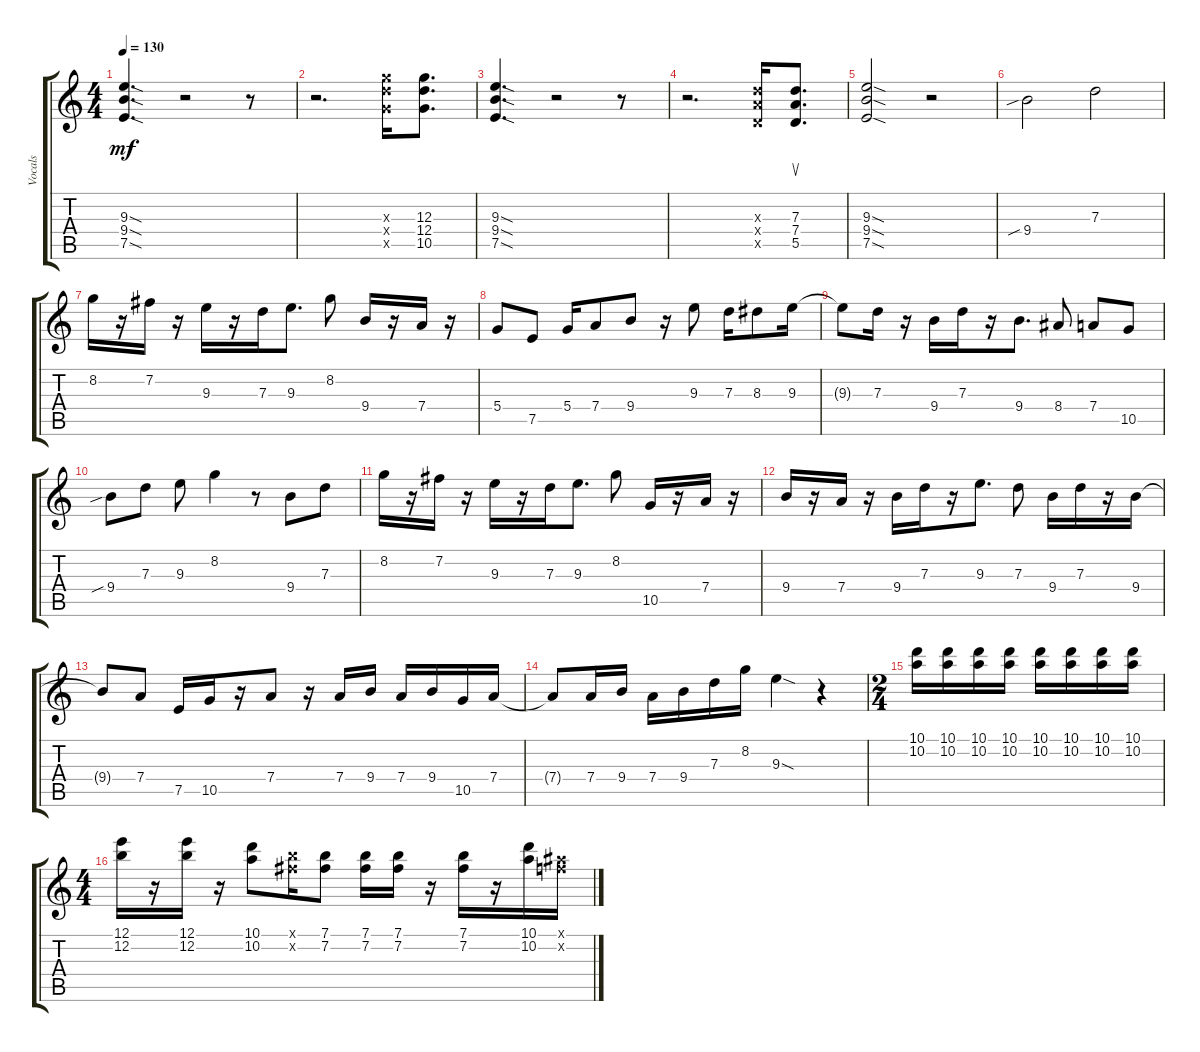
\track ("Vocals" "Vocals") {instrument acousticguitarnylon}
\staff {score tabs}
\tuning (E4 B3 G3 D3 A2 E2) {hide}
\ts (4 4)
\tempo 130
\clef g2
\ks c
(9.3{sod} 9.4{sod} 7.5{sod}).4{d dy mf} r.2 r.8 |
r.2{d} (12.3{x} 12.4{x} 10.5{x}).16 (12.3 12.4 10.5).8{d} |
(9.3{sod} 9.4{sod} 7.5{sod}).4{d} r.2 r.8 |
r.2{d} (7.3{x} 7.4{x} 5.5{x}).16 (7.3 7.4 5.5).8{d su} |
(9.3{sod} 9.4{sod} 7.5{sod}).2 r.2 |
9.4{sib}.2 7.3.2 |
8.2.16 r.16 7.2.16 r.16 9.3.16 r.16 7.3.16 9.3.8{d} 8.2.8 9.4.16 r.16 7.4.16 r.16 |
5.4.8 7.5.8 5.4.16 7.4.8 9.4.8 r.16 9.3.8 7.3.16 8.3.8 9.3.16 |
9.3{t}.8 7.3.16 r.16 9.4.16 7.3.16 r.16 9.4.8{d} 8.4.8 7.4.8 10.5.8 |
9.4{sib}.8 7.3.8 9.3.8 8.2.4 r.8 9.4.8 7.3.8 |
8.2.16 r.16 7.2.16 r.16 9.3.16 r.16 7.3.16 9.3.8{d} 8.2.8 10.5.16 r.16 7.4.16 r.16 |
9.4.16 r.16 7.4.16 r.16 9.4.16 7.3.16 r.16 9.3.8{d} 7.3.8 9.4.16 7.3.16 r.16 9.4.16 |
9.4{t}.8 7.4.8 7.5.16 10.5.16 r.16 7.4.8 r.16 7.4.16 9.4.16 7.4.16 9.4.16 10.5.16 7.4.16 |
7.4{t}.8 7.4.16 9.4.16 7.4.16 9.4.16 7.3.16 8.2.16 9.3{sod}.4 r.4 |
\ts (2 4)
(10.1 10.2).16 (10.1 10.2).16 (10.1 10.2).16 (10.1 10.2).16 (10.1 10.2).16 (10.1 10.2).16 (10.1 10.2).16 (10.1 10.2).16 |
\ts (4 4)
(12.1 12.2).16 r.16 (12.1 12.2).16 r.16 (10.1 10.2).8 (7.1{x} 7.2{x}).16 (7.1 7.2).8 (7.1 7.2).16 (7.1 7.2).16 r.16 (7.1 7.2).16 r.16 (10.1 10.2).16 (6.1{x} 6.2{x}).16
